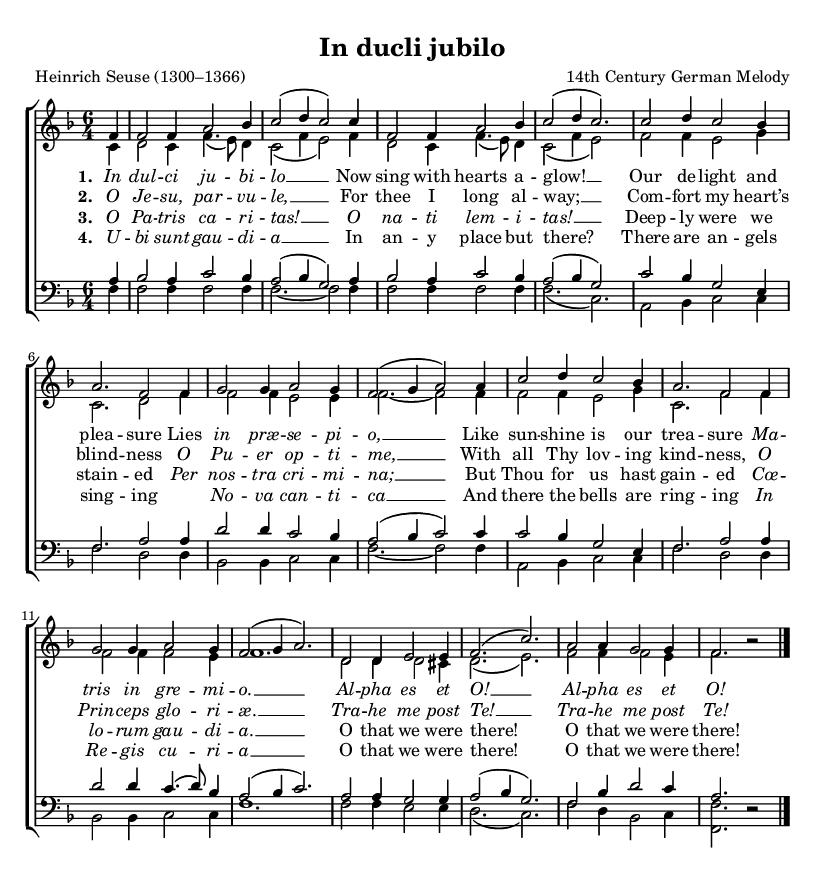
\version "2.14.2"

\include "header.ly"

\header {
  title = "In ducli jubilo"
  poet = "Heinrich Seuse (1300–1366)"
  composer = "14th Century German Melody"
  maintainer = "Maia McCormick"
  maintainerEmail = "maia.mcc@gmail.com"
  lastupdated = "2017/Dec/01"
}

global = {
  \preamble
  \key f \major
  \time 6/4
}

sopMusic = \relative c' {
  \partial 4 f4 |
  f2 f4 a2 bes4 |
  c2( d4 c2) c4 |
  f,2 f4 a2 bes4 |
  c2( d4 c2.) |

  c2 d4 c2 bes4 |
  a2. f2 f4 |
  g2 g4 a2 g4 |
  f2( g4 a2) a4 |

  c2 d4 c2 bes4 |
  a2. f2 f4 |
  g2 g4 a2 g4 |
  f2( g4 a2.) |

  d,2 d4 e2 e4 |
  f2.( c'2.) |
  a2 a4 g2 g4 |
  \partial 4*5 f2. b2\rest \bar "|."
}
sopWords = \lyricmode {

}

altoMusic = \relative c' {
  c4 |
  d2 c4 f4.( e8) d4 |
  c2( f4 e2) f4 |
  d2 c4 f4.( e8) d4 |
  c2( f4 e2) s4 |

  f2 f4 e2 g4 |
  c,2. d2 f4 |
  f2 f4 e2 e4 |
  f2.~ f2 f4 |

  f2 f4 e2 g4 |
  c,2. f2 f4 |
  f2 f4 f2 e4 |
  f1. |

  d2 d4 d2 cis4 |
  d2.( e) |
  f2 f4 f2 e4
  f2. s2 \bar "|."
}
altoWords = \lyricmode {
  \set stanza = #"1. "
  \markup\italic In \markup\italic dul -- \markup\italic ci \markup\italic ju -- \markup\italic bi -- \markup\italic lo __ Now sing with hearts a -- glow!
__
  Our de -- light and plea -- sure Lies \markup\italic in \markup\italic præ -- \markup\italic se -- \markup\italic pi -- \markup\italic o, __
  Like sun -- shine is our trea -- sure
  \markup\italic Ma -- \markup\italic tris \markup\italic in \markup\italic gre -- \markup\italic mi -- \markup\italic o. __
  \markup\italic Al -- \markup\italic pha \markup\italic es \markup\italic et \markup\italic O! __
  \markup\italic Al -- \markup\italic pha \markup\italic es \markup\italic et \markup\italic O!
}
altoWordsII = \lyricmode {
  \set stanza = #"2. "
  \markup\italic O \markup\italic Je -- \markup\italic su, \markup\italic par -- \markup\italic vu -- \markup\italic le, __
  For thee I long al -- way; __
  Com -- fort my heart’s blind -- ness
  \markup\italic O \markup\italic Pu -- \markup\italic er \markup\italic op -- \markup\italic ti -- \markup\italic me, __
  With all Thy lov -- ing kind -- ness,
  \markup\italic O \markup\italic Prin -- \markup\italic ceps \markup\italic glo -- \markup\italic ri -- \markup\italic æ. __
  \markup\italic Tra -- \markup\italic he \markup\italic me \markup\italic post \markup\italic Te! __
  \markup\italic Tra -- \markup\italic he \markup\italic me \markup\italic post \markup\italic Te!
}
altoWordsIII = \lyricmode {
  \set stanza = #"3. "
  \markup\italic O \markup\italic Pa -- \markup\italic tris \markup\italic ca -- \markup\italic ri -- \markup\italic tas! __
  \markup\italic O \markup\italic na -- \markup\italic ti \markup\italic lem -- \markup\italic i -- \markup\italic tas! __
  Deep -- ly were we stain -- ed
  \markup\italic Per \markup\italic nos -- \markup\italic tra \markup\italic cri -- \markup\italic mi -- \markup\italic na; __
  But Thou for us hast gain -- ed
  \markup\italic Cœ -- \markup\italic lo -- \markup\italic rum \markup\italic gau -- \markup\italic di -- \markup\italic a. __
  O that we were there! O that we were there!
}
altoWordsIV = \lyricmode {
  \set stanza = #"4. "
  \markup\italic U -- \markup\italic bi \markup\italic sunt \markup\italic gau -- \markup\italic di -- \markup\italic a __
  In an -- y place  but there?
  There are an -- gels sing -- ing \skip 1
  \markup\italic No -- \markup\italic va \markup\italic can -- \markup\italic ti -- \markup\italic ca __
  And there the bells are ring -- ing
  \markup\italic In \markup\italic Re -- \markup\italic gis \markup\italic cu -- \markup\italic ri -- \markup\italic a __
  O that we were there! O that we were there!
}

tenorMusic = \relative c' {
  a4 |
  bes2 a4 c2 bes4 |
  a2( bes4 g2) a4 |
  bes2 a4 c2 bes4 |
  a2( bes4 g2) s4 |

  c2 bes4 g2 e4 |
  f2. a2 a4 |
  d2 d4 c2 bes4 |
  a2( bes4 c2) c4 |

  c2 bes4 g2 e4 |
  f2. a2 a4 |
  d2 d4 c4.( d8) bes4 |
  a2( bes4 c2.) |

  a2 a4 g2 g4 |
  a2( bes4 g2.) |
  f2 bes4 d2 c4 |
  a2. s2 \bar "|."
}
tenorWords = \lyricmode {

}

bassMusic = \relative c {
  f4 |
  f2 f4 f2 f4 |
  f2.~ f2 f4 |
  f2 f4 f2 f4 |
  f2.( c2.) |

  a2 bes4 c2 c4 |
  f2. d2 d4 |
  bes2 bes4 c2 c4 |
  f2.~ f2 f4 |

  a,2 bes4 c2 c4 |
  f2. d2 d4 |
  bes2 bes4 c2 c4 |
  f1. |

  f2 f4 e2 e4 |
  d2.( c2.) |
  f2 d4 bes2 c4 |
  <<f2. f,>> d'2\rest \bar "|."

}
bassWords = \lyricmode {

}

\score {
  <<
   \new ChoirStaff <<
    \new Staff = women <<
      \new Voice = "sopranos" { \voiceOne << \global \sopMusic >> }
      \new Voice = "altos" { \voiceTwo << \global \altoMusic >> }
    >>
    \new Lyrics \with { alignAboveContext = #"women" } \lyricsto "sopranos" \sopWords
    \new Lyrics = "altosIV"  \with { alignBelowContext = #"women" } \lyricsto "sopranos" \altoWordsIV
    \new Lyrics = "altosIII"  \with { alignBelowContext = #"women" } \lyricsto "sopranos" \altoWordsIII
    \new Lyrics = "altosII"  \with { alignBelowContext = #"women" } \lyricsto "sopranos" \altoWordsII
    \new Lyrics = "altos"  \with { alignBelowContext = #"women"  } \lyricsto "sopranos" \altoWords
   \new Staff = men <<
      \clef bass
      \new Voice = "tenors" { \voiceOne << \global \tenorMusic >> }
      \new Voice = "basses" { \voiceTwo << \global \bassMusic >> }
    >>
    \new Lyrics \with { alignAboveContext = #"men"  } \lyricsto "tenors" \tenorWords
    \new Lyrics \with { alignBelowContext = #"men"  } \lyricsto "basses" \bassWords
  >>
  >>
}
